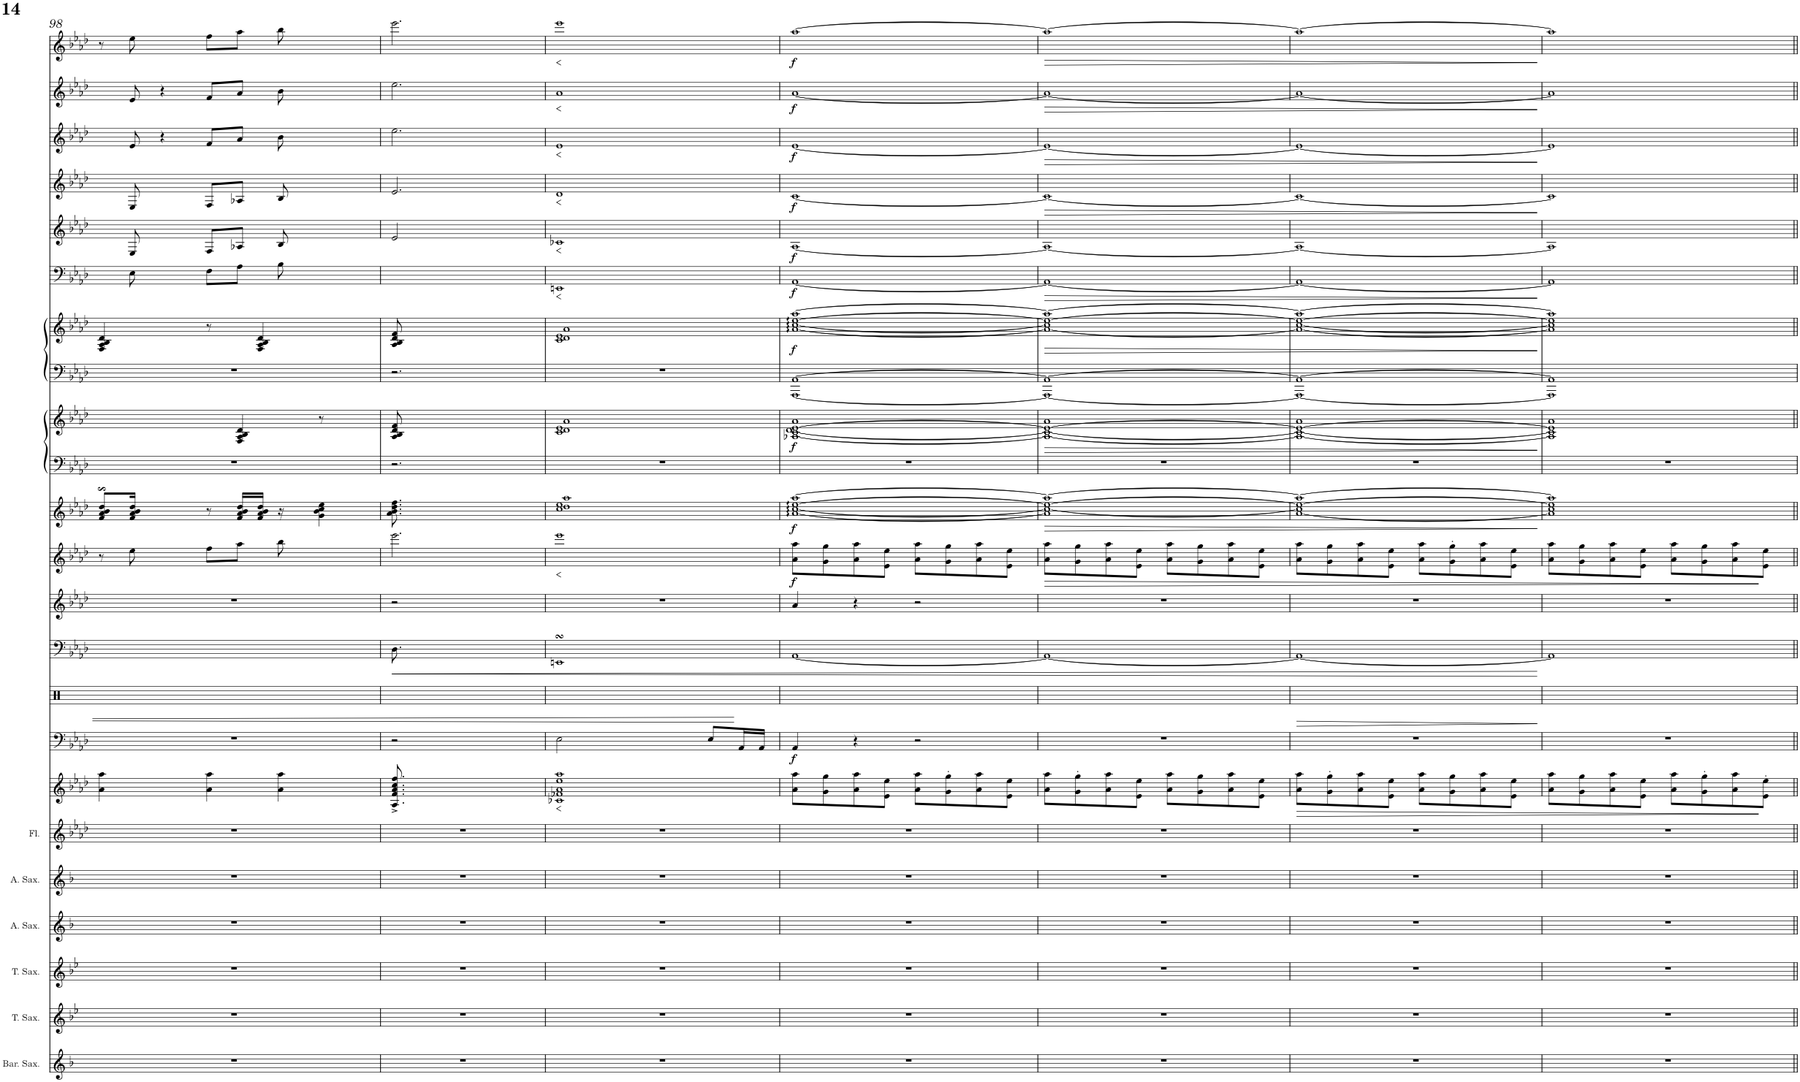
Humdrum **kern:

**kern	**kern	**kern	**kern	**kern	**kern	**kern	**dynam	**kern	**dynam	**kern	**kern	**kern	**kern	**dynam	**kern	**dynam	**kern	**kern	**dynam	**kern	**kern	**dynam	**kern	**dynam	**kern	**dynam	**kern	**dynam	**kern	**dynam	**kern	**dynam	**kern	**dynam
*part21	*part20	*part19	*part18	*part17	*part16	*part15	*part15	*part14	*part14	*part13	*part12	*part11	*part10	*part10	*part9	*part9	*part8	*part8	*part8	*part7	*part7	*part7	*part6	*part6	*part5	*part5	*part4	*part4	*part3	*part3	*part2	*part2	*part1	*part1
*staff23	*staff22	*staff21	*staff20	*staff19	*staff18	*staff17	*staff17	*staff16	*staff16	*staff15	*staff14	*staff13	*staff12	*staff12	*staff11	*staff11	*staff10	*staff9	*staff9/10	*staff8	*staff7	*staff7/8	*staff6	*staff6	*staff5	*staff5	*staff4	*staff4	*staff3	*staff3	*staff2	*staff2	*staff1	*staff1
*I"Baritone Saxophone	*I"Tenor Saxophone	*I"Tenor Saxophone	*I"Alto Saxophone	*I"Alto Saxophone	*I"Flute	*I"Voice	*	*I"Voice	*	*I"Voice	*I"Voice	*I"Voice	*I"Voice	*	*I"Voice	*	*I"Piano	*	*	*I"Piano	*	*	*I"Voice	*	*I"Voice	*	*I"Voice	*	*I"Voice	*	*I"Voice	*	*I"Voice	*
*I'Bar. Sax.	*I'T. Sax.	*I'T. Sax.	*I'A. Sax.	*I'A. Sax.	*I'Fl.	*I'V	*	*I'V	*	*I'V	*I'V	*I'V	*I'V	*	*I'V	*	*I'Pno	*	*	*I'Pno	*	*	*I'V	*	*I'V	*	*I'V	*	*I'V	*	*I'V	*	*I'V	*
!!LO:PB:g=z
*clefG2	*clefG2	*clefG2	*clefG2	*clefG2	*clefG2	*clefG2	*	*clefF4	*	*clefX	*clefF4	*clefG2	*clefG2	*	*clefG2	*	*clefF4	*clefG2	*	*clefF4	*clefG2	*	*clefF4	*	*clefG2	*	*clefG2	*	*clefG2	*	*clefG2	*	*clefG2	*
*Trd12c21	*Trd8c14	*Trd8c14	*Trd5c9	*Trd5c9	*	*	*	*	*	*	*	*	*	*	*	*	*	*	*	*	*	*	*	*	*	*	*	*	*	*	*	*	*	*
*k[b-]	*k[b-e-]	*k[b-e-]	*k[b-]	*k[b-]	*k[b-e-a-d-]	*k[b-e-a-d-]	*	*k[b-e-a-d-]	*	*k[]	*k[b-e-a-d-]	*k[b-e-a-d-]	*k[b-e-a-d-]	*	*k[b-e-a-d-]	*	*k[b-e-a-d-]	*k[b-e-a-d-]	*	*k[b-e-a-d-]	*k[b-e-a-d-]	*	*k[b-e-a-d-]	*	*k[b-e-a-d-]	*	*k[b-e-a-d-]	*	*k[b-e-a-d-]	*	*k[b-e-a-d-]	*	*k[b-e-a-d-]	*
*M4/4	*M4/4	*M4/4	*M4/4	*M4/4	*M4/4	*M4/4	*	*M4/4	*	*M4/4	*M4/4	*M4/4	*M4/4	*	*M4/4	*	*M4/4	*M4/4	*	*M4/4	*M4/4	*	*M4/4	*	*M4/4	*	*M4/4	*	*M4/4	*	*M4/4	*	*M4/4	*
=98	=98	=98	=98	=98	=98	=98	=98	=98	=98	=98	=98	=98	=98	=98	=98	=98	=98	=98	=98	=98	=98	=98	=98	=98	=98	=98	=98	=98	=98	=98	=98	=98	=98	=98
1r	1r	1r	1r	1r	1r	4a-\ 4aa-\	.	1r	.	1ryy	1ryy	1r	8r	.	8f/s$SS 8a-/s$SS 8b-/s$SS 8dd-/s$SSL	.	1r	2ryy	.	1r	4F/ 4A-/ 4B-/ 4d-/	.	8ryy	.	8ryy	.	8ryy	.	8ryy	.	8ryy	.	8r	.
.	.	.	.	.	.	.	.	.	.	.	.	.	8ee-\	.	16f/ 16a-/ 16b-/ 16dd-/Jk	.	.	.	.	.	.	.	8E-\	.	8E-/	.	8E-/	.	8e-/	.	8e-/	.	8ee-\	.
.	.	.	.	.	.	.	.	.	.	.	.	.	.	.	4ryy	.	.	.	.	.	.	.	.	.	.	.	.	.	.	.	.	.	.	.
.	.	.	.	.	.	4ryy	.	.	.	.	.	.	4ryy	.	.	.	.	.	.	.	4ryy	.	4ryy	.	4ryy	.	4ryy	.	4r	.	4r	.	4ryy	.
.	.	.	.	.	.	.	.	.	.	.	.	.	.	.	16ryy	.	.	.	.	.	.	.	.	.	.	.	.	.	.	.	.	.	.	.
.	.	.	.	.	.	4a-\ 4aa-\	.	.	.	.	.	.	8ff\L	.	8r	.	.	8ryy	.	.	8r	.	8F\L	.	8F/L	.	8F/L	.	8f/L	.	8f/L	.	8ff\L	.
.	.	.	.	.	.	.	.	.	.	.	.	.	8aa-\J	.	16f/ 16a-/ 16b-/ 16dd-/LL	.	.	4F/ 4A-/ 4B-/ 4d-/	.	.	16ryy	.	8A-\J	.	8A-X/J	.	8A-X/J	.	8a-/J	.	8a-/J	.	8aa-\J	.
.	.	.	.	.	.	.	.	.	.	.	.	.	.	.	16f/ 16a-/ 16b-/ 16dd-/JJ	.	.	.	.	.	4F/ 4A-/ 4B-/ 4d-/	.	.	.	.	.	.	.	.	.	.	.	.	.
.	.	.	.	.	.	4a-\ 4aa-\	.	.	.	.	.	.	8bb-\	.	16r	.	.	.	.	.	.	.	8B-\	.	8B-/	.	8B-/	.	8b-\	.	8b-\	.	8bb-\	.
.	.	.	.	.	.	.	.	.	.	.	.	.	.	.	16ryy	.	.	.	.	.	.	.	.	.	.	.	.	.	.	.	.	.	.	.
.	.	.	.	.	.	.	.	.	.	.	.	.	8ryy	.	[8g\ [8b-\ [8cc\ [8ee-\	.	.	8r	.	.	.	.	8ryy	.	8ryy	.	8ryy	.	8ryy	.	8ryy	.	8ryy	.
.	.	.	.	.	.	.	.	.	.	.	.	.	.	.	.	.	.	.	.	.	16ryy	.	.	.	.	.	.	.	.	.	.	.	.	.
8ryy	8ryy	8ryy	8ryy	8ryy	8ryy	8ryy	.	8ryy	.	8ryy	8ryy	8ryy	8ryy	.	8ryy	.	8ryy	8ryy	.	8ryy	8ryy	.	8ryy	.	8ryy	.	8ryy	.	8ryy	.	8ryy	.	8ryy	.
=99	=99	=99	=99	=99	=99	=99	=99	=99	=99	=99	=99	=99	=99	=99	=99	=99	=99	=99	=99	=99	=99	=99	=99	=99	=99	=99	=99	=99	=99	=99	=99	=99	=99	=99
1r	1r	1r	1r	1r	1r	8.A-/^ 8.f/^ 8.a-/^ 8.cc/^ 8.ff/^	.	2r	.	1ryy	8.D-\	2r	2.eee-\	.	8.a-\ 8.b-\ 8.dd-\ 8.ff\	.	2.r	8A-/ 8B-/ 8d-/ 8f/	.	2.r	8A-/ 8B-/ 8d-/ 8f/	.	1ryy	.	2e-/	.	2.e-/	.	2.ee-\	.	2.ee-\	.	2.eee-\	.
.	.	.	.	.	.	.	.	.	.	.	.	.	.	.	.	.	.	2..ryy	.	.	8ryy	.	.	.	.	.	.	.	.	.	.	.	.	.
.	.	.	.	.	.	2ryy	.	.	.	.	2ryy	.	.	.	8g\] 8b-\] 8cc\] 8ee-\]	.	.	.	.	.	.	.	.	.	.	.	.	.	.	.	.	.	.	.
.	.	.	.	.	.	.	.	.	.	.	.	.	.	.	.	.	.	.	.	.	2..ryy	.	.	.	.	.	.	.	.	.	.	.	.	.
.	.	.	.	.	.	.	.	.	.	.	.	.	.	.	2ryy	.	.	.	.	.	.	.	.	.	.	.	.	.	.	.	.	.	.	.
.	.	.	.	.	.	.	.	2ryy	.	.	.	2ryy	.	.	.	.	.	.	.	.	.	.	.	.	8ryy	.	.	.	.	.	.	.	.	.
.	.	.	.	.	.	.	.	.	.	.	.	.	.	.	.	.	.	.	.	.	.	.	.	.	2ryy	.	.	.	.	.	.	.	.	.
.	.	.	.	.	.	4ryy	.	.	.	.	4ryy	.	.	.	.	.	.	.	.	.	.	.	.	.	.	.	.	.	.	.	.	.	.	.
.	.	.	.	.	.	.	.	.	.	.	.	.	8ryy	.	.	.	8r	.	.	8r	.	.	.	.	.	.	8ryy	.	8ryy	.	8ryy	.	8ryy	.
.	.	.	.	.	.	.	.	.	.	.	.	.	.	.	4ryy	.	.	.	.	.	.	.	.	.	.	.	.	.	.	.	.	.	.	.
.	.	.	.	.	.	.	.	.	.	.	.	.	4ryy	.	.	.	4ryy	.	.	4ryy	.	.	.	.	.	.	4ryy	.	4ryy	.	4ryy	.	4ryy	.
.	.	.	.	.	.	16ryy	.	.	.	.	16ryy	.	.	.	.	.	.	.	.	.	.	.	.	.	.	.	.	.	.	.	.	.	.	.
8ryy	8ryy	8ryy	8ryy	8ryy	8ryy	8ryy	.	8ryy	.	8ryy	8ryy	8ryy	.	.	.	.	.	8ryy	.	.	.	.	8ryy	.	.	.	.	.	.	.	.	.	.	.
.	.	.	.	.	.	.	.	.	.	.	.	.	.	.	16ryy	.	.	.	.	.	.	.	.	.	.	.	.	.	.	.	.	.	.	.
=100	=100	=100	=100	=100	=100	=100	=100	=100	=100	=100	=100	=100	=100	=100	=100	=100	=100	=100	=100	=100	=100	=100	=100	=100	=100	=100	=100	=100	=100	=100	=100	=100	=100	=100
!	!	!	!	!	!	!	!LO:HP:b	!	!	!	!	!	!	!LO:HP:b	!	!	!	!	!	!	!	!	!	!LO:HP:b	!	!	!	!LO:HP:b	!	!LO:HP:b	!	!LO:HP:b	!	!LO:HP:b
*	*	*	*	*	*	*^	*	*	*	*	*	*	*	*	*^	*	*	*^	*	*	*^	*	*	*	*	*	*	*	*	*	*	*	*	*
*	*	*	*	*	*	*	*^	*	*	*	*	*	*	*	*	*	*^	*	*	*	*^	*	*	*	*^	*	*	*	*	*	*	*	*	*	*	*	*	*
*	*	*	*	*	*	*	*	*^	*	*	*	*	*	*	*	*	*	*	*	*	*	*	*	*	*	*	*	*	*	*	*	*	*	*	*	*	*	*	*	*	*	*
1r	1r	1r	1r	1r	1r	1aa-	1ee-	1f-X 1a-	1c-X	<	2E-\	.	1ryy	1EEnsSsS	1r	1eee-	<	1aa-	1cc 1ee-	1dd-	.	1r	1a-	1c 1e-	1d-	.	1r	1a-	1c 1e-	1d-	.	1EEn	<	1c-X	.	1d-	<	1e-	<	1a-	<	1eee-	<
.	.	.	.	.	.	.	.	.	.	.	2ryy	.	.	.	.	.	.	.	.	.	.	.	.	.	.	.	.	.	.	.	.	.	.	.	.	.	.	.	.	.	.	.	.
4.ryy	4.ryy	4.ryy	4.ryy	4.ryy	4.ryy	4.ryy	4.ryy	4.ryy	4.ryy	.	8ryy	.	4.ryy	4.ryy	4.ryy	4.ryy	.	4.ryy	4.ryy	4.ryy	.	4.ryy	4.ryy	4.ryy	4.ryy	.	4.ryy	4.ryy	4.ryy	4.ryy	.	4.ryy	.	4.ryy	.	4.ryy	.	4.ryy	.	4.ryy	.	4.ryy	.
.	.	.	.	.	.	.	.	.	.	.	8E-/L	.	.	.	.	.	.	.	.	.	.	.	.	.	.	.	.	.	.	.	.	.	.	.	.	.	.	.	.	.	.	.	.
.	.	.	.	.	.	.	.	.	.	.	16AA-/L	.	.	.	.	.	.	.	.	.	.	.	.	.	.	.	.	.	.	.	.	.	.	.	.	.	.	.	.	.	.	.	.
.	.	.	.	.	.	.	.	.	.	.	16AA-/JJ	.	.	.	.	.	.	.	.	.	.	.	.	.	.	.	.	.	.	.	.	.	.	.	.	.	.	.	.	.	.	.	.
*	*	*	*	*	*	*v	*v	*v	*v	*	*	*	*	*	*	*	*	*	*v	*v	*	*	*	*v	*v	*	*	*	*v	*v	*	*	*	*	*	*	*	*	*	*	*	*	*
=101	=101	=101	=101	=101	=101	=101	=101	=101	=101	=101	=101	=101	=101	=101	=101	=101	=101	=101	=101	=101	=101	=101	=101	=101	=101	=101	=101	=101	=101	=101	=101	=101	=101	=101	=101	=101	=101
*	*	*	*	*	*	*	*	*	*	*	*	*	*	*	*	*	*	*	*	*	*	*^	*	*	*	*	*	*	*	*	*	*	*	*	*	*	*
!	!	!	!	!	!	!	!	!	!LO:DY:b	!	!	!	!	!LO:DY:b	!	!	!LO:DY:b	!	!	!	!LO:DY:b	!	!	!	!	!LO:DY:b	!	!LO:DY:b	!	!LO:DY:b	!	!LO:DY:b	!	!LO:DY:b	!	!LO:DY:b	!	!LO:DY:b
1r	1r	1r	1r	1r	1r	8a-\ 8aa-\L	.	4AA-/	f	1ryy	[<1AA-	4a-/	8a-\ 8aa-\L	f	[>1aa-	[<1a- [<1cc [>1ee-	f	1r	1a-	[<1A-X [<1c 1d- [>1e-	f	[>1AA-	[<1AAA-	[>1aa-	[<1a- [<1cc [>1ee-	f	[<1AA-	f	[<1A-	f	[<1c	f	[<1e-	f	[<1a-	f	[>1aa-	f
.	.	.	.	.	.	8g\ 8gg\	.	.	.	.	.	.	8g\ 8gg\	.	.	.	.	.	.	.	.	.	.	.	.	.	.	.	.	.	.	.	.	.	.	.	.	.
.	.	.	.	.	.	8a-\ 8aa-\	.	4r	.	.	.	4r	8a-\ 8aa-\	.	.	.	.	.	.	.	.	.	.	.	.	.	.	.	.	.	.	.	.	.	.	.	.	.
.	.	.	.	.	.	8e-\ 8ee-\J	.	.	.	.	.	.	8e-\ 8ee-\J	.	.	.	.	.	.	.	.	.	.	.	.	.	.	.	.	.	.	.	.	.	.	.	.	.
.	.	.	.	.	.	8a-\ 8aa-\L	.	2r	.	.	.	2r	8a-\ 8aa-\L	.	.	.	.	.	.	.	.	.	.	.	.	.	.	.	.	.	.	.	.	.	.	.	.	.
.	.	.	.	.	.	8g\' 8gg\'	.	.	.	.	.	.	8g\ 8gg\	.	.	.	.	.	.	.	.	.	.	.	.	.	.	.	.	.	.	.	.	.	.	.	.	.
.	.	.	.	.	.	8a-\ 8aa-\	.	.	.	.	.	.	8a-\ 8aa-\	.	.	.	.	.	.	.	.	.	.	.	.	.	.	.	.	.	.	.	.	.	.	.	.	.
.	.	.	.	.	.	8e-\ 8ee-\J	.	.	.	.	.	.	8e-\ 8ee-\J	.	.	.	.	.	.	.	.	.	.	.	.	.	.	.	.	.	.	.	.	.	.	.	.	.
4.ryy	4.ryy	4.ryy	4.ryy	4.ryy	4.ryy	4.ryy	.	4.ryy	.	4.ryy	4.ryy	4.ryy	4.ryy	.	4.ryy	4.ryy	.	4.r	4.ryy	4.ryy	.	4.r	4.ryy	4.ryy	4.ryy	.	4.ryy	.	4.ryy	.	4.ryy	.	4.ryy	.	4.ryy	.	4.ryy	.
=102	=102	=102	=102	=102	=102	=102	=102	=102	=102	=102	=102	=102	=102	=102	=102	=102	=102	=102	=102	=102	=102	=102	=102	=102	=102	=102	=102	=102	=102	=102	=102	=102	=102	=102	=102	=102	=102	=102
1r	1r	1r	1r	1r	1r	8a-\ 8aa-\L	.	1r	.	1ryy	1AA-_	1r	8a-\ 8aa-\L	.	1aa-_	1a-] 1cc_ 1ee-_	.	1r	1a-	1A-_ 1c_ 1e-_	.	1AA-_	1AAA-_	1aa-_	1a-_ 1cc] 1ee-_	.	1AA-_	.	1A-_	.	1c_	.	1e-_	.	1a-_	.	1aa-_	.
.	.	.	.	.	.	8g\' 8gg\'	.	.	.	.	.	.	8g\ 8gg\	.	.	.	.	.	.	.	.	.	.	.	.	.	.	.	.	.	.	.	.	.	.	.	.	.
.	.	.	.	.	.	8a-\ 8aa-\	.	.	.	.	.	.	8a-\ 8aa-\	.	.	.	.	.	.	.	.	.	.	.	.	.	.	.	.	.	.	.	.	.	.	.	.	.
.	.	.	.	.	.	8e-\ 8ee-\J	.	.	.	.	.	.	8e-\ 8ee-\J	.	.	.	.	.	.	.	.	.	.	.	.	.	.	.	.	.	.	.	.	.	.	.	.	.
.	.	.	.	.	.	8a-\ 8aa-\L	.	.	.	.	.	.	8a-\ 8aa-\L	.	.	.	.	.	.	.	.	.	.	.	.	.	.	.	.	.	.	.	.	.	.	.	.	.
.	.	.	.	.	.	8g\ 8gg\	.	.	.	.	.	.	8g\ 8gg\	.	.	.	.	.	.	.	.	.	.	.	.	.	.	.	.	.	.	.	.	.	.	.	.	.
.	.	.	.	.	.	8a-\ 8aa-\	.	.	.	.	.	.	8a-\ 8aa-\	.	.	.	.	.	.	.	.	.	.	.	.	.	.	.	.	.	.	.	.	.	.	.	.	.
.	.	.	.	.	.	8e-\ 8ee-\J	.	.	.	.	.	.	8e-\ 8ee-\J	.	.	.	.	.	.	.	.	.	.	.	.	.	.	.	.	.	.	.	.	.	.	.	.	.
=103	=103	=103	=103	=103	=103	=103	=103	=103	=103	=103	=103	=103	=103	=103	=103	=103	=103	=103	=103	=103	=103	=103	=103	=103	=103	=103	=103	=103	=103	=103	=103	=103	=103	=103	=103	=103	=103	=103
1r	1r	1r	1r	1r	1r	8a-\ 8aa-\L	.	1r	.	1ryy	1AA-_	1r	8a-\ 8aa-\L	.	1aa-_	[<1a- 1cc] 1ee-_	.	1r	1a-	1A-_ 1c_ 1e-_	.	1AA-_	1AAA-_	1aa-_	1a-_ [<1cc 1ee-_	.	1AA-_	.	1A-_	.	1c_	.	1e-_	.	1a-_	.	1aa-_	.
.	.	.	.	.	.	8g\' 8gg\'	.	.	.	.	.	.	8g\ 8gg\	.	.	.	.	.	.	.	.	.	.	.	.	.	.	.	.	.	.	.	.	.	.	.	.	.
.	.	.	.	.	.	8a-\ 8aa-\	.	.	.	.	.	.	8a-\ 8aa-\	.	.	.	.	.	.	.	.	.	.	.	.	.	.	.	.	.	.	.	.	.	.	.	.	.
.	.	.	.	.	.	8e-\ 8ee-\J	.	.	.	.	.	.	8e-\ 8ee-\J	.	.	.	.	.	.	.	.	.	.	.	.	.	.	.	.	.	.	.	.	.	.	.	.	.
.	.	.	.	.	.	8a-\ 8aa-\L	.	.	.	.	.	.	8a-\ 8aa-\L	.	.	.	.	.	.	.	.	.	.	.	.	.	.	.	.	.	.	.	.	.	.	.	.	.
.	.	.	.	.	.	8g\ 8gg\	.	.	.	.	.	.	8g\' 8gg\'	.	.	.	.	.	.	.	.	.	.	.	.	.	.	.	.	.	.	.	.	.	.	.	.	.
.	.	.	.	.	.	8a-\ 8aa-\	.	.	.	.	.	.	8a-\ 8aa-\	.	.	.	.	.	.	.	.	.	.	.	.	.	.	.	.	.	.	.	.	.	.	.	.	.
.	.	.	.	.	.	8e-\ 8ee-\J	.	.	.	.	.	.	8e-\ 8ee-\J	.	.	.	.	.	.	.	.	.	.	.	.	.	.	.	.	.	.	.	.	.	.	.	.	.
*	*	*	*	*	*	*	*	*	*	*	*	*	*	*	*	*	*	*	*v	*v	*	*	*	*	*	*	*	*	*	*	*	*	*	*	*	*	*	*
*	*	*	*	*	*	*	*	*	*	*	*	*	*	*	*	*	*	*	*	*	*v	*v	*	*	*	*	*	*	*	*	*	*	*	*	*	*	*
*	*	*	*	*	*	*	*	*	*	*	*	*	*	*	*v	*v	*	*	*	*	*	*v	*v	*	*	*	*	*	*	*	*	*	*	*	*	*
.	.	.	.	.	.	.	.	.	.	.	.	.	.	.	.	.	.	.	.	.	.	.	.	[	.	.	.	[	.	[	.	[	.	[
=104	=104	=104	=104	=104	=104	=104	=104	=104	=104	=104	=104	=104	=104	=104	=104	=104	=104	=104	=104	=104	=104	=104	=104	=104	=104	=104	=104	=104	=104	=104	=104	=104	=104	=104
*	*	*	*	*	*	*	*	*	*	*	*	*	*	*	*^	*	*	*^	*	*^	*^	*	*	*	*	*	*	*	*	*	*	*	*	*
1r	1r	1r	1r	1r	1r	8a-\ 8aa-\L	.	1r	.	1ryy	1AA-]	1r	8a-\ 8aa-\L	.	1aa-]	1a-] 1cc 1ee-]	.	1r	1a-	1A-] 1c] 1e-]	.	1AA-]	1AAA-]	1aa-]	1a-] 1cc] 1ee-]	.	1AA-]	.	1A-]	.	1c]	.	1e-]	.	1a-]	.	1aa-]	.
.	.	.	.	.	.	8g\ 8gg\	.	.	.	.	.	.	8g\ 8gg\	.	.	.	.	.	.	.	.	.	.	.	.	.	.	.	.	.	.	.	.	.	.	.	.	.
.	.	.	.	.	.	8a-\ 8aa-\	.	.	.	.	.	.	8a-\ 8aa-\	.	.	.	.	.	.	.	.	.	.	.	.	.	.	.	.	.	.	.	.	.	.	.	.	.
.	.	.	.	.	.	8e-\ 8ee-\J	.	.	.	.	.	.	8e-\ 8ee-\J	.	.	.	.	.	.	.	.	.	.	.	.	.	.	.	.	.	.	.	.	.	.	.	.	.
.	.	.	.	.	.	8a-\ 8aa-\L	.	.	.	.	.	.	8a-\ 8aa-\L	.	.	.	.	.	.	.	.	.	.	.	.	.	.	.	.	.	.	.	.	.	.	.	.	.
.	.	.	.	.	.	8g\' 8gg\'	.	.	.	.	.	.	8g\ 8gg\	.	.	.	.	.	.	.	.	.	.	.	.	.	.	.	.	.	.	.	.	.	.	.	.	.
.	.	.	.	.	.	8a-\ 8aa-\	.	.	.	.	.	.	8a-\ 8aa-\	.	.	.	.	.	.	.	.	.	.	.	.	.	.	.	.	.	.	.	.	.	.	.	.	.
.	.	.	.	.	.	8e-\' 8ee-\'J	[	.	.	.	.	.	8e-\ 8ee-\J	[	.	.	.	.	.	.	.	.	.	.	.	.	.	.	.	.	.	.	.	.	.	.	.	.
*	*	*	*	*	*	*	*	*	*	*	*	*	*	*	*	*	*	*	*v	*v	*	*	*	*	*	*	*	*	*	*	*	*	*	*	*	*	*	*
*	*	*	*	*	*	*	*	*	*	*	*	*	*	*	*	*	*	*	*	*	*v	*v	*	*	*	*	*	*	*	*	*	*	*	*	*	*	*
*	*	*	*	*	*	*	*	*	*	*	*	*	*	*	*v	*v	*	*	*	*	*	*v	*v	*	*	*	*	*	*	*	*	*	*	*	*	*
=||	=||	=||	=||	=||	=||	=||	=||	=||	=||	=||	=||	=||	=||	=||	=||	=||	=||	=||	=||	=||	=||	=||	=||	=||	=||	=||	=||	=||	=||	=||	=||	=||	=||	=||
*-	*-	*-	*-	*-	*-	*-	*-	*-	*-	*-	*-	*-	*-	*-	*-	*-	*-	*-	*-	*-	*-	*-	*-	*-	*-	*-	*-	*-	*-	*-	*-	*-	*-	*-
